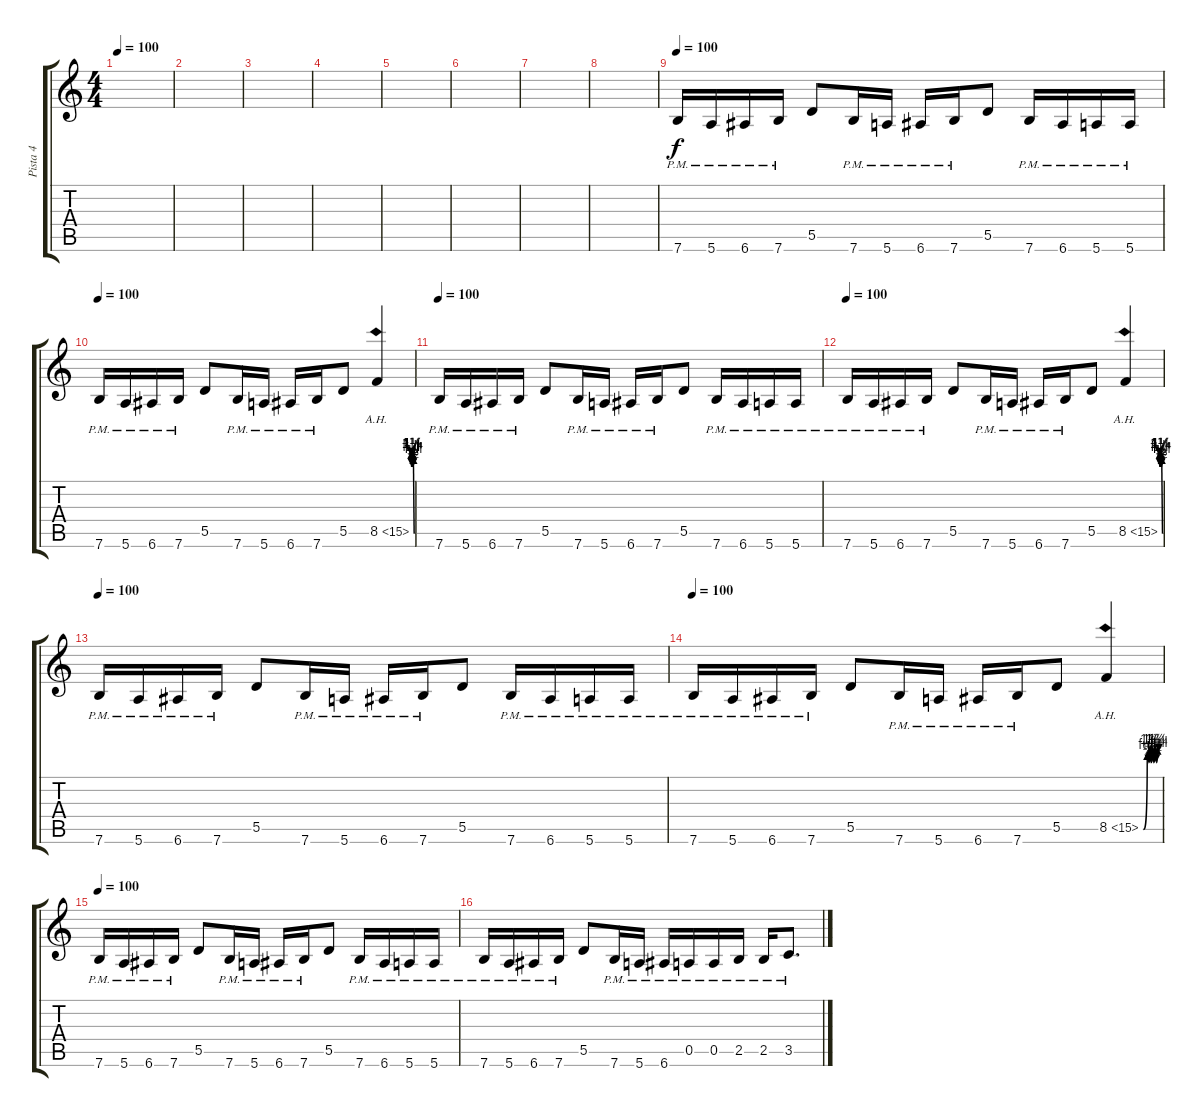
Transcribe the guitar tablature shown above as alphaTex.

\track ("Pista 4" "Pista 4") {instrument distortionguitar}
\staff {score tabs}
\tuning (E4 B3 G3 D3 A2 E2) {hide}
\ts (4 4)
\tempo 100
\clef g2
\ks c
|
|
|
|
|
|
|
|
\tempo 100
7.6{pm}.16{volume 5} 5.6{pm}.16 6.6{pm}.16 7.6{pm}.16 5.5.8 7.6{pm}.16 5.6{pm}.16 6.6{pm}.16 7.6{pm}.16 5.5.8 7.6{pm}.16 6.6{pm}.16 5.6{pm}.16 5.6{pm}.16 |
\tempo 100
7.6{pm}.16 5.6{pm}.16 6.6{pm}.16 7.6{pm}.16 5.5.8 7.6{pm}.16 5.6{pm}.16 6.6{pm}.16 7.6{pm}.16 5.5.8 8.5{be (custom 0 0 15 4 20 2 25 5 29 2 35 5 39 2 45 5 50 2 55 5 60 4) ah 7}.4 |
\tempo 100
7.6{pm}.16{volume 5} 5.6{pm}.16 6.6{pm}.16 7.6{pm}.16 5.5.8 7.6{pm}.16 5.6{pm}.16 6.6{pm}.16 7.6{pm}.16 5.5.8 7.6{pm}.16 6.6{pm}.16 5.6{pm}.16 5.6{pm}.16 |
\tempo 100
7.6{pm}.16 5.6{pm}.16 6.6{pm}.16 7.6{pm}.16 5.5.8 7.6{pm}.16 5.6{pm}.16 6.6{pm}.16 7.6{pm}.16 5.5.8 8.5{be (custom 0 0 15 4 20 2 25 5 29 2 35 5 39 2 45 5 50 2 55 5 60 4) ah 7}.4 |
\tempo 100
7.6{pm}.16{volume 5} 5.6{pm}.16 6.6{pm}.16 7.6{pm}.16 5.5.8 7.6{pm}.16 5.6{pm}.16 6.6{pm}.16 7.6{pm}.16 5.5.8 7.6{pm}.16 6.6{pm}.16 5.6{pm}.16 5.6{pm}.16 |
\tempo 100
7.6{pm}.16 5.6{pm}.16 6.6{pm}.16 7.6{pm}.16 5.5.8 7.6{pm}.16 5.6{pm}.16 6.6{pm}.16 7.6{pm}.16 5.5.8 8.5{be (custom 0 0 15 4 20 2 25 5 29 2 35 5 39 2 45 5 50 2 55 5 60 4) ah 7}.4 |
\tempo 100
7.6{pm}.16{volume 5} 5.6{pm}.16 6.6{pm}.16 7.6{pm}.16 5.5.8 7.6{pm}.16 5.6{pm}.16 6.6{pm}.16 7.6{pm}.16 5.5.8 7.6{pm}.16 6.6{pm}.16 5.6{pm}.16 5.6{pm}.16 |
7.6{pm}.16 5.6{pm}.16 6.6{pm}.16 7.6{pm}.16 5.5.8 7.6{pm}.16 5.6{pm}.16 6.6{pm}.16 0.5{pm}.16 0.5{pm}.16 2.5{pm}.16 2.5{pm}.16 3.5{pm}.8{d}
